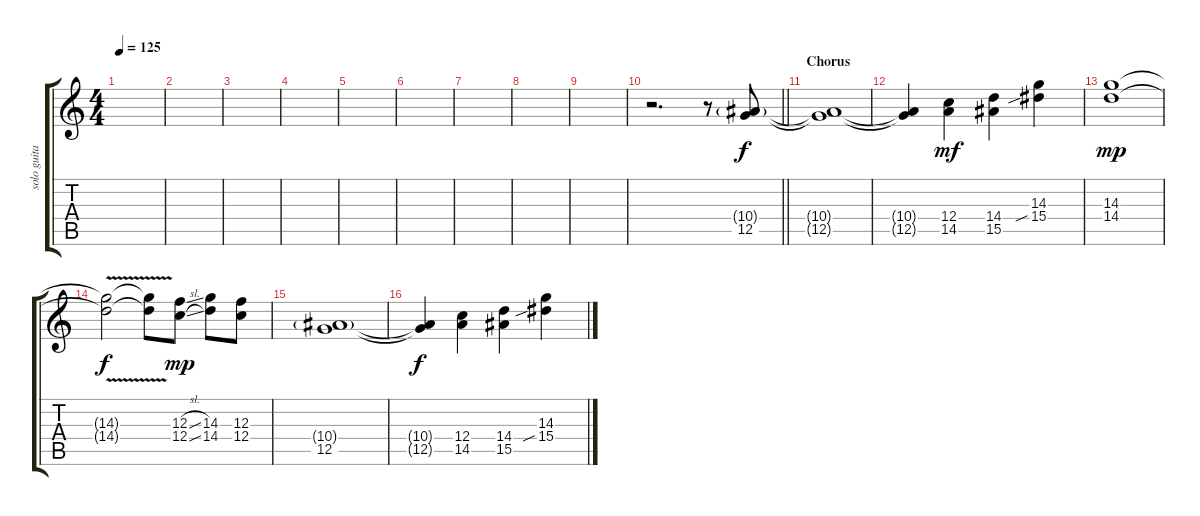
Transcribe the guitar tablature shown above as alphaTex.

\track ("solo guitar" "solo guita") {instrument distortionguitar}
\staff {score tabs}
\tuning (D4 A3 F3 C3 G2 D2) {hide}
\ts (4 4)
\tempo 125
\clef g2
\ks c
|
|
|
|
|
|
|
|
|
\barLineRight lightlight
r.2{d} r.8 (10.4{g} 12.5).8 |
\section ("" "Chorus")
(10.4{t} 12.5{t}).1{dy f} |
(10.4{t} 12.5{t}).4 (12.4 14.5).4{dy mf} (14.4 15.5).4 (14.3 15.4{sib}).4 |
(14.3 14.4).1{dy mp} |
(14.3{v t} 14.4{t}).2{dy f} (14.3{t} 14.4{t}).8 (12.3{sl} 12.4{sl}).8{dy mp} (14.3 14.4).8 (12.3 12.4).8 |
(10.4{g} 12.5).1 |
(10.4{t} 12.5{t}).4{dy f} (12.4 14.5).4 (14.4 15.5).4 (14.3 15.4{sib}).4
